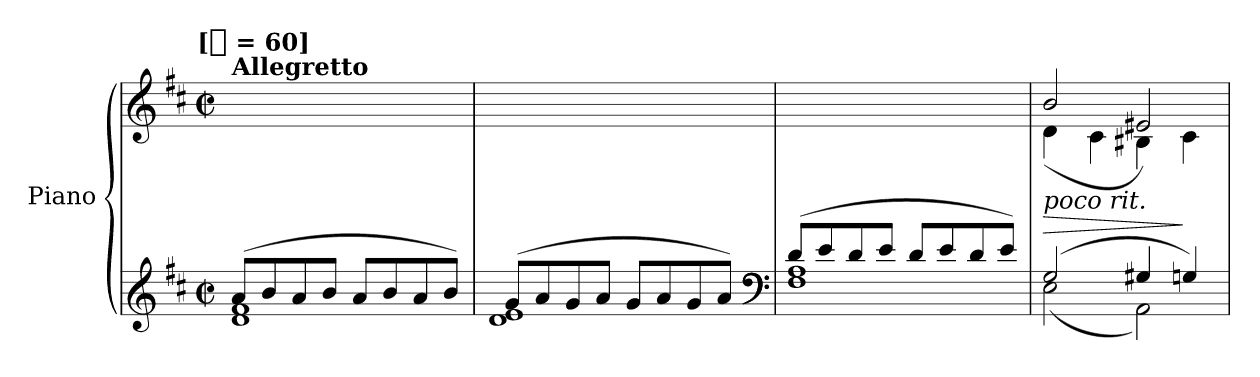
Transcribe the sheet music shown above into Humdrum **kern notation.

**kern	**kern	**dynam
*part1	*part1	*part1
*staff2	*staff1	*staff1/2
*I"Piano	*	*
*I'Pno.	*	*
*clefG2	*clefG2	*
*k[f#c#]	*k[f#c#]	*
*D:	*D:	*
!!LO:TX:omd:t=[[half] = 60]
*M2/2	*M2/2	*
*met(c|)	*met(c|)	*
*MM120	*MM120	*
=1	=1	=1
*^	*	*
!	!	!LO:TX:a:B:t=Allegretto	!
(8aL	1d 1f#	4ryy	.
8b	.	.	.
8a	.	8ryy	.
8bJ	.	8ryy	.
8aL	.	8ryy	.
8b	.	4ryy	.
8a	.	.	.
8bJ)	.	8ryy	.
=2	=2	=2	=2
(8gL	1d 1e	4ryy	.
8a	.	.	.
8g	.	8ryy	.
8aJ	.	8ryy	.
8gL	.	2ryy	.
8a	.	.	.
8g	.	.	.
8aJ)	.	.	.
*clefF4	*	*	*
=3	=3	=3	=3
(8dL	1F# 1A	4ryy	.
8e	.	.	.
8d	.	8ryy	.
8eJ	.	8ryy	.
8dL	.	8ryy	.
8e	.	4ryy	.
8d	.	.	.
8eJ)	.	8ryy	.
=4	=4	=4	=4
*	*	*^	*
!	!	!LO:TX:b:i:t=poco rit.	!	!
(2G	(2E	2b	(4d	>
.	.	.	4c#	.
4G#X	2AA)	2e#X)	4B#X	.
4Gn)	.	.	4c#	]
*v	*v	*	*	*
*	*v	*v	*
=	=	=
*-	*-	*-
